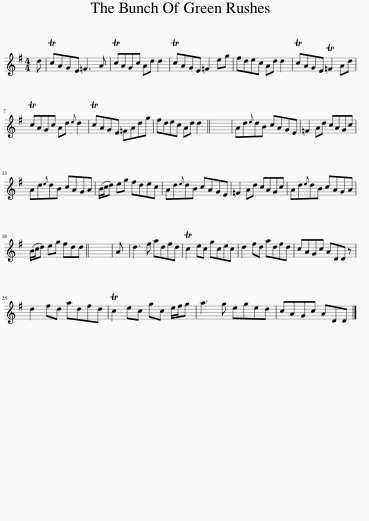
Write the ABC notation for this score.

X:1
L:1/8
M:4/4
I:linebreak $
K:G
V:1 treble
V:1
 d | TcAGE =F3 A | TcAGc Ad d2 | TcAGE =F2 eg | fdec Ad d2 | %5
 TcAGE T=F2 Ad |$ TcAGc Ad{e} d2 | TcAGE =FAdg | fdec Ad d2 || x8 | %10
 Ad{e}dB cAGE | =F2 Ad cAGc |$ Ad{e}dB cAGA | (B/c/d) eg fdec | Ad{e}dB cAGE | %15
 =F2 Ad cAGc | Ad{e}dB cAGA |$ (B/c/d) eg fdd || x8 | A | %20
 d3 f adfd | Tc2 ec gcec | d2 fd adfd | cAGc ADD z |$ d2 fd adfd | %25
 Tc2 ec gc e/f/g | a3 g eged | cAGc ADD |] %28
